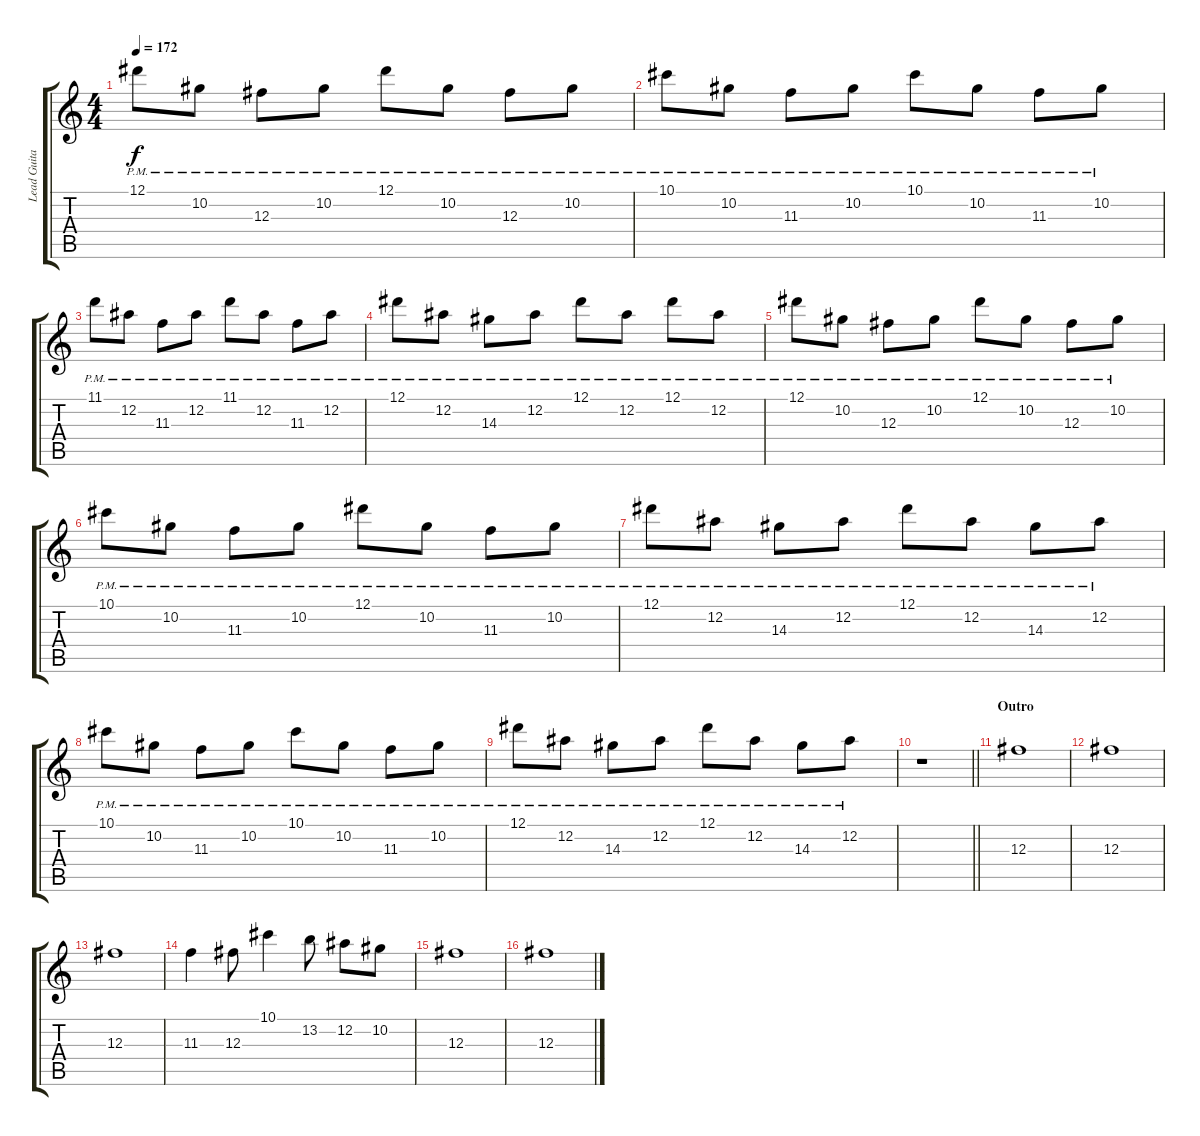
\track ("Lead Guitar 2: Pata" "Lead Guita") {instrument distortionguitar}
\staff {score tabs}
\tuning (Eb4 Bb3 Gb3 Db3 Ab2 Eb2) {hide}
\ts (4 4)
\tempo 172
\clef g2
\ks c
12.1{pm}.8{dy f} 10.2{pm}.8 12.3{pm}.8 10.2{pm}.8 12.1{pm}.8 10.2{pm}.8 12.3{pm}.8 10.2{pm}.8 |
10.1{pm}.8 10.2{pm}.8 11.3{pm}.8 10.2{pm}.8 10.1{pm}.8 10.2{pm}.8 11.3{pm}.8 10.2{pm}.8 |
11.1{pm}.8 12.2{pm}.8 11.3{pm}.8 12.2{pm}.8 11.1{pm}.8 12.2{pm}.8 11.3{pm}.8 12.2{pm}.8 |
12.1{pm}.8 12.2{pm}.8 14.3{pm}.8 12.2{pm}.8 12.1{pm}.8 12.2{pm}.8 12.1{pm}.8 12.2{pm}.8 |
12.1{pm}.8 10.2{pm}.8 12.3{pm}.8 10.2{pm}.8 12.1{pm}.8 10.2{pm}.8 12.3{pm}.8 10.2{pm}.8 |
10.1{pm}.8 10.2{pm}.8 11.3{pm}.8 10.2{pm}.8 12.1{pm}.8 10.2{pm}.8 11.3{pm}.8 10.2{pm}.8 |
12.1{pm}.8 12.2{pm}.8 14.3{pm}.8 12.2{pm}.8 12.1{pm}.8 12.2{pm}.8 14.3{pm}.8 12.2{pm}.8 |
10.1{pm}.8 10.2{pm}.8 11.3{pm}.8 10.2{pm}.8 10.1{pm}.8 10.2{pm}.8 11.3{pm}.8 10.2{pm}.8 |
12.1{pm}.8 12.2{pm}.8 14.3{pm}.8 12.2{pm}.8 12.1{pm}.8 12.2{pm}.8 14.3{pm}.8 12.2{pm}.8 |
\barLineRight lightlight
r.1 |
\section ("" "Outro")
12.3.1{volume 10 balance 8 instrument distortionguitar} |
12.3.1 |
12.3.1 |
11.3.4 12.3.8 10.1.4 13.2.8 12.2.8 10.2.8 |
12.3.1 |
12.3.1
